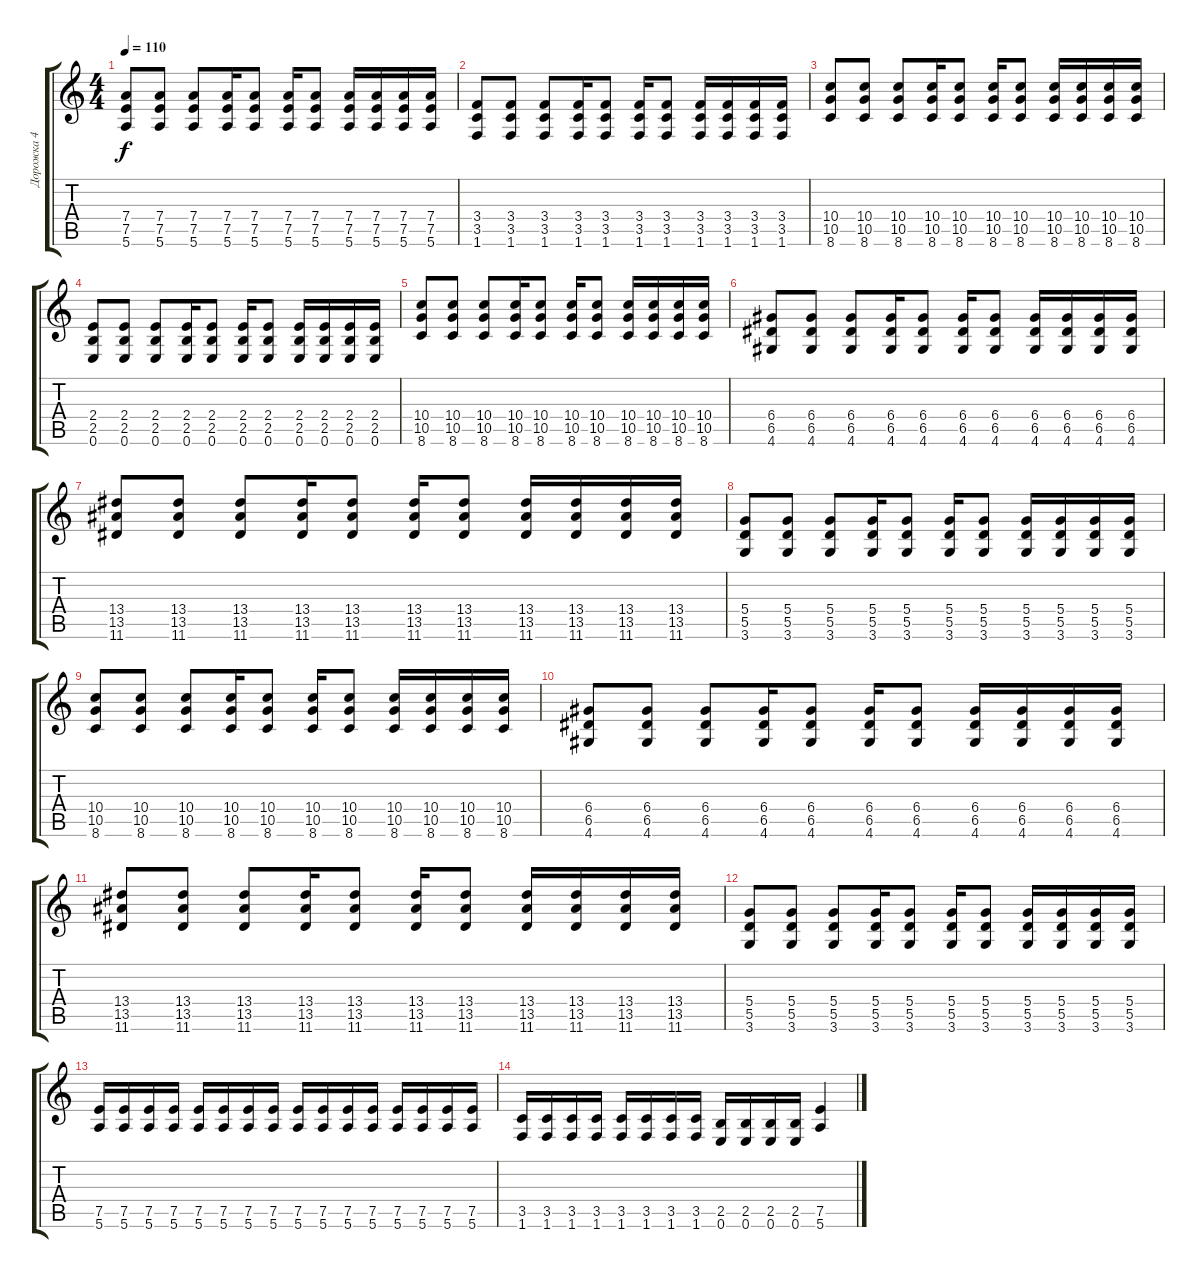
\track ("Дорожка 4" "Дорожка 4") {instrument overdrivenguitar}
\staff {score tabs}
\tuning (E4 B3 G3 D3 A2 E2) {hide}
\ts (4 4)
\tempo 110
\clef g2
\ks c
(7.4 7.5 5.6).8{dy f} (7.4 7.5 5.6).8 (7.4 7.5 5.6).8 (7.4 7.5 5.6).16 (7.4 7.5 5.6).8 (7.4 7.5 5.6).16 (7.4 7.5 5.6).8 (7.4 7.5 5.6).16 (7.4 7.5 5.6).16 (7.4 7.5 5.6).16 (7.4 7.5 5.6).16 |
(3.4 3.5 1.6).8 (3.4 3.5 1.6).8 (3.4 3.5 1.6).8 (3.4 3.5 1.6).16 (3.4 3.5 1.6).8 (3.4 3.5 1.6).16 (3.4 3.5 1.6).8 (3.4 3.5 1.6).16 (3.4 3.5 1.6).16 (3.4 3.5 1.6).16 (3.4 3.5 1.6).16 |
(10.4 10.5 8.6).8 (10.4 10.5 8.6).8 (10.4 10.5 8.6).8 (10.4 10.5 8.6).16 (10.4 10.5 8.6).8 (10.4 10.5 8.6).16 (10.4 10.5 8.6).8 (10.4 10.5 8.6).16 (10.4 10.5 8.6).16 (10.4 10.5 8.6).16 (10.4 10.5 8.6).16 |
(2.4 2.5 0.6).8 (2.4 2.5 0.6).8 (2.4 2.5 0.6).8 (2.4 2.5 0.6).16 (2.4 2.5 0.6).8 (2.4 2.5 0.6).16 (2.4 2.5 0.6).8 (2.4 2.5 0.6).16 (2.4 2.5 0.6).16 (2.4 2.5 0.6).16 (2.4 2.5 0.6).16 |
(10.4 10.5 8.6).8 (10.4 10.5 8.6).8 (10.4 10.5 8.6).8 (10.4 10.5 8.6).16 (10.4 10.5 8.6).8 (10.4 10.5 8.6).16 (10.4 10.5 8.6).8 (10.4 10.5 8.6).16 (10.4 10.5 8.6).16 (10.4 10.5 8.6).16 (10.4 10.5 8.6).16 |
(6.4 6.5 4.6).8 (6.4 6.5 4.6).8 (6.4 6.5 4.6).8 (6.4 6.5 4.6).16 (6.4 6.5 4.6).8 (6.4 6.5 4.6).16 (6.4 6.5 4.6).8 (6.4 6.5 4.6).16 (6.4 6.5 4.6).16 (6.4 6.5 4.6).16 (6.4 6.5 4.6).16 |
(13.4 13.5 11.6).8 (13.4 13.5 11.6).8 (13.4 13.5 11.6).8 (13.4 13.5 11.6).16 (13.4 13.5 11.6).8 (13.4 13.5 11.6).16 (13.4 13.5 11.6).8 (13.4 13.5 11.6).16 (13.4 13.5 11.6).16 (13.4 13.5 11.6).16 (13.4 13.5 11.6).16 |
(5.4 5.5 3.6).8 (5.4 5.5 3.6).8 (5.4 5.5 3.6).8 (5.4 5.5 3.6).16 (5.4 5.5 3.6).8 (5.4 5.5 3.6).16 (5.4 5.5 3.6).8 (5.4 5.5 3.6).16 (5.4 5.5 3.6).16 (5.4 5.5 3.6).16 (5.4 5.5 3.6).16 |
(10.4 10.5 8.6).8 (10.4 10.5 8.6).8 (10.4 10.5 8.6).8 (10.4 10.5 8.6).16 (10.4 10.5 8.6).8 (10.4 10.5 8.6).16 (10.4 10.5 8.6).8 (10.4 10.5 8.6).16 (10.4 10.5 8.6).16 (10.4 10.5 8.6).16 (10.4 10.5 8.6).16 |
(6.4 6.5 4.6).8 (6.4 6.5 4.6).8 (6.4 6.5 4.6).8 (6.4 6.5 4.6).16 (6.4 6.5 4.6).8 (6.4 6.5 4.6).16 (6.4 6.5 4.6).8 (6.4 6.5 4.6).16 (6.4 6.5 4.6).16 (6.4 6.5 4.6).16 (6.4 6.5 4.6).16 |
(13.4 13.5 11.6).8 (13.4 13.5 11.6).8 (13.4 13.5 11.6).8 (13.4 13.5 11.6).16 (13.4 13.5 11.6).8 (13.4 13.5 11.6).16 (13.4 13.5 11.6).8 (13.4 13.5 11.6).16 (13.4 13.5 11.6).16 (13.4 13.5 11.6).16 (13.4 13.5 11.6).16 |
(5.4 5.5 3.6).8 (5.4 5.5 3.6).8 (5.4 5.5 3.6).8 (5.4 5.5 3.6).16 (5.4 5.5 3.6).8 (5.4 5.5 3.6).16 (5.4 5.5 3.6).8 (5.4 5.5 3.6).16 (5.4 5.5 3.6).16 (5.4 5.5 3.6).16 (5.4 5.5 3.6).16 |
(7.5 5.6).16 (7.5 5.6).16 (7.5 5.6).16 (7.5 5.6).16 (7.5 5.6).16 (7.5 5.6).16 (7.5 5.6).16 (7.5 5.6).16 (7.5 5.6).16 (7.5 5.6).16 (7.5 5.6).16 (7.5 5.6).16 (7.5 5.6).16 (7.5 5.6).16 (7.5 5.6).16 (7.5 5.6).16 |
(3.5 1.6).16 (3.5 1.6).16 (3.5 1.6).16 (3.5 1.6).16 (3.5 1.6).16 (3.5 1.6).16 (3.5 1.6).16 (3.5 1.6).16 (2.5 0.6).16 (2.5 0.6).16 (2.5 0.6).16 (2.5 0.6).16 (7.5 5.6).4
